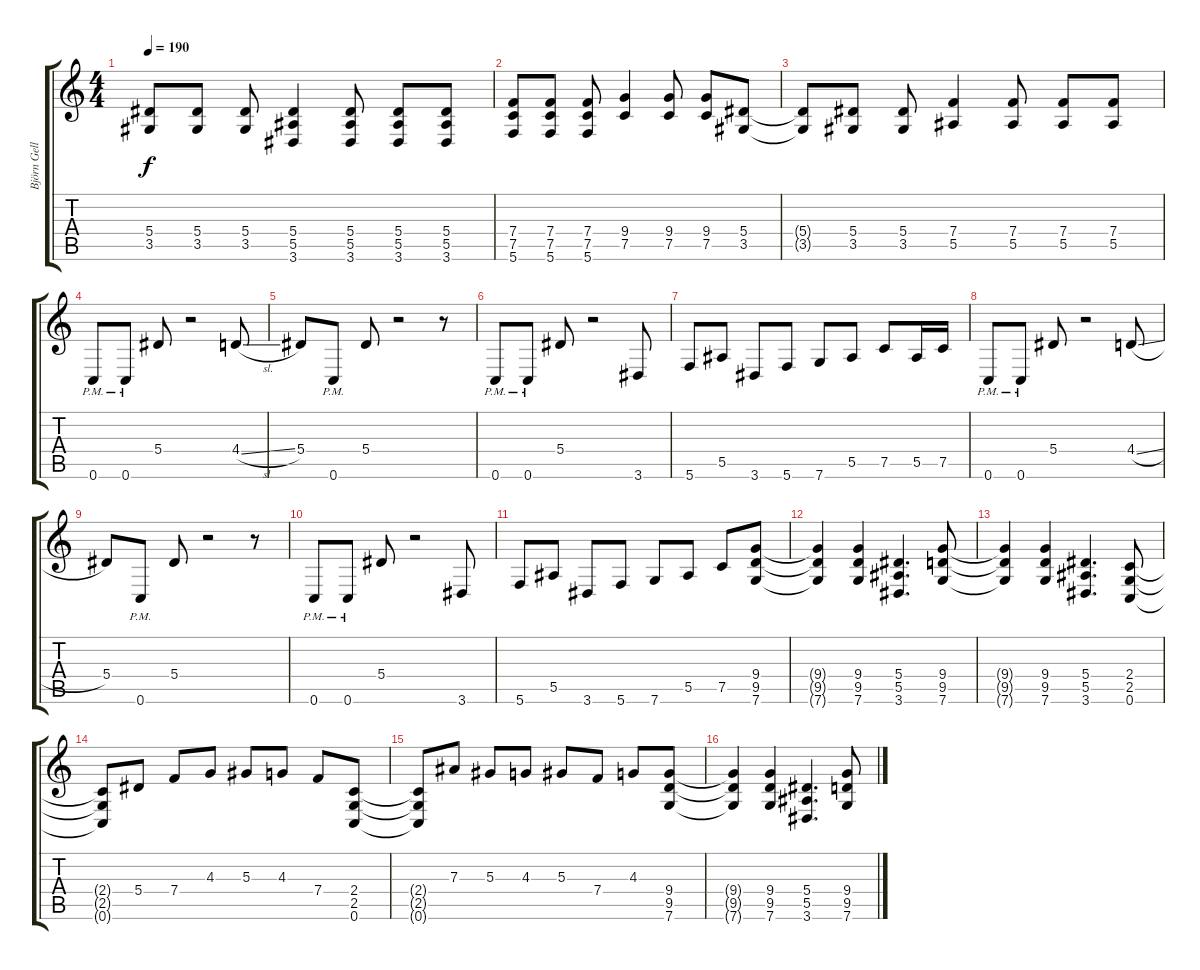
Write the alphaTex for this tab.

\track ("Björn Gellotte" "Björn Gell") {instrument distortionguitar}
\staff {score tabs}
\tuning (C4 G3 Eb3 Bb2 F2 C2) {hide}
\ts (4 4)
\tempo 190
\clef g2
\ks c
(5.4{t} 3.5{t}).8{dy f} (5.4 3.5).8 (5.4 3.5).8 (5.4 5.5 3.6).4 (5.4 5.5 3.6).8 (5.4 5.5 3.6).8 (5.4 5.5 3.6).8 |
(7.4 7.5 5.6).8 (7.4 7.5 5.6).8 (7.4 7.5 5.6).8 (9.4 7.5).4 (9.4 7.5).8 (9.4 7.5).8 (5.4 3.5).8 |
(5.4{t} 3.5{t}).8 (5.4 3.5).8 (5.4 3.5).8 (7.4 5.5).4 (7.4 5.5).8 (7.4 5.5).8 (7.4 5.5).8 |
0.6{pm}.8{balance 4} 0.6{pm}.8 5.4.8 r.2 4.4{sl}.8 |
5.4.8 0.6{pm}.8 5.4.8 r.2 r.8 |
0.6{pm}.8 0.6{pm}.8 5.4.8 r.2 3.6.8 |
5.6.8 5.5.8 3.6.8 5.6.8 7.6.8 5.5.8 7.5.8 5.5.16 7.5.16 |
0.6{pm}.8 0.6{pm}.8 5.4.8 r.2 4.4{sl}.8 |
5.4.8 0.6{pm}.8 5.4.8 r.2 r.8 |
0.6{pm}.8 0.6{pm}.8 5.4.8 r.2 3.6.8 |
5.6.8 5.5.8 3.6.8 5.6.8 7.6.8 5.5.8 7.5.8 (9.4 9.5 7.6).8{balance 8} |
(9.4{t} 9.5{t} 7.6{t}).4 (9.4 9.5 7.6).4 (5.4 5.5 3.6).4{d} (9.4 9.5 7.6).8 |
(9.4{t} 9.5{t} 7.6{t}).4 (9.4 9.5 7.6).4 (5.4 5.5 3.6).4{d} (2.4 2.5 0.6).8{balance 4} |
(2.4{t} 2.5{t} 0.6{t}).8 5.4.8 7.4.8 4.3.8 5.3.8 4.3.8 7.4.8 (2.4 2.5 0.6).8 |
(2.4{t} 2.5{t} 0.6{t}).8 7.3.8 5.3.8 4.3.8 5.3.8 7.4.8 4.3.8 (9.4 9.5 7.6).8{balance 8} |
(9.4{t} 9.5{t} 7.6{t}).4 (9.4 9.5 7.6).4 (5.4 5.5 3.6).4{d} (9.4 9.5 7.6).8
